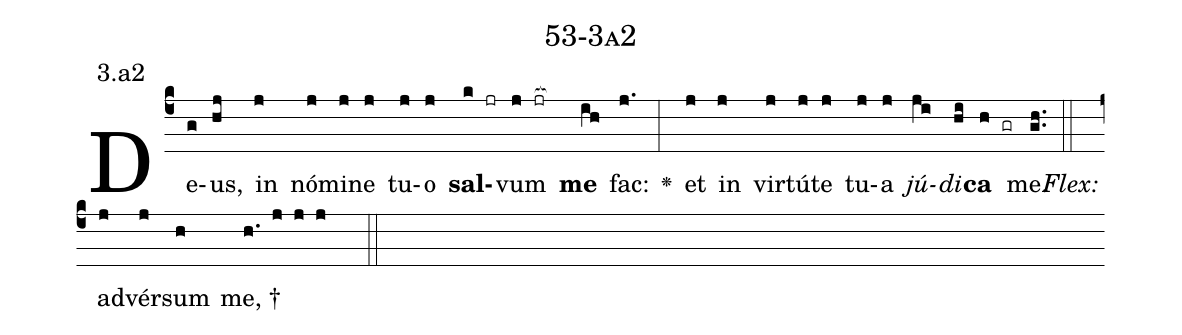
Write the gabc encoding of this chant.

name: 53-3a2;
annotation: 3.a2;
%%
(c4)De(g)us,(hj) in(j) nó(j)mi(j)ne(j) tu(j)o(j) <b>sal</b>(k jr)vum(j jr[ocb:1{]) <b>me</b>(ih[ocb:0}]) fac:(j.) <v>\greheightstar</v>(:) et(j) in(j) vir(j)tú(j)te(j) tu(j)a(j) <i>jú</i>(ji)<i>di</i>(hi)<b>ca</b>(h gr) me.(gh..) (::)
<i>Flex:</i>()  ad(j)vér(j)sum(h) me, †(h. j j j  ::)

%E(j) u(j) o(ji) u(hi) a(h) e.(gh..) (::)
